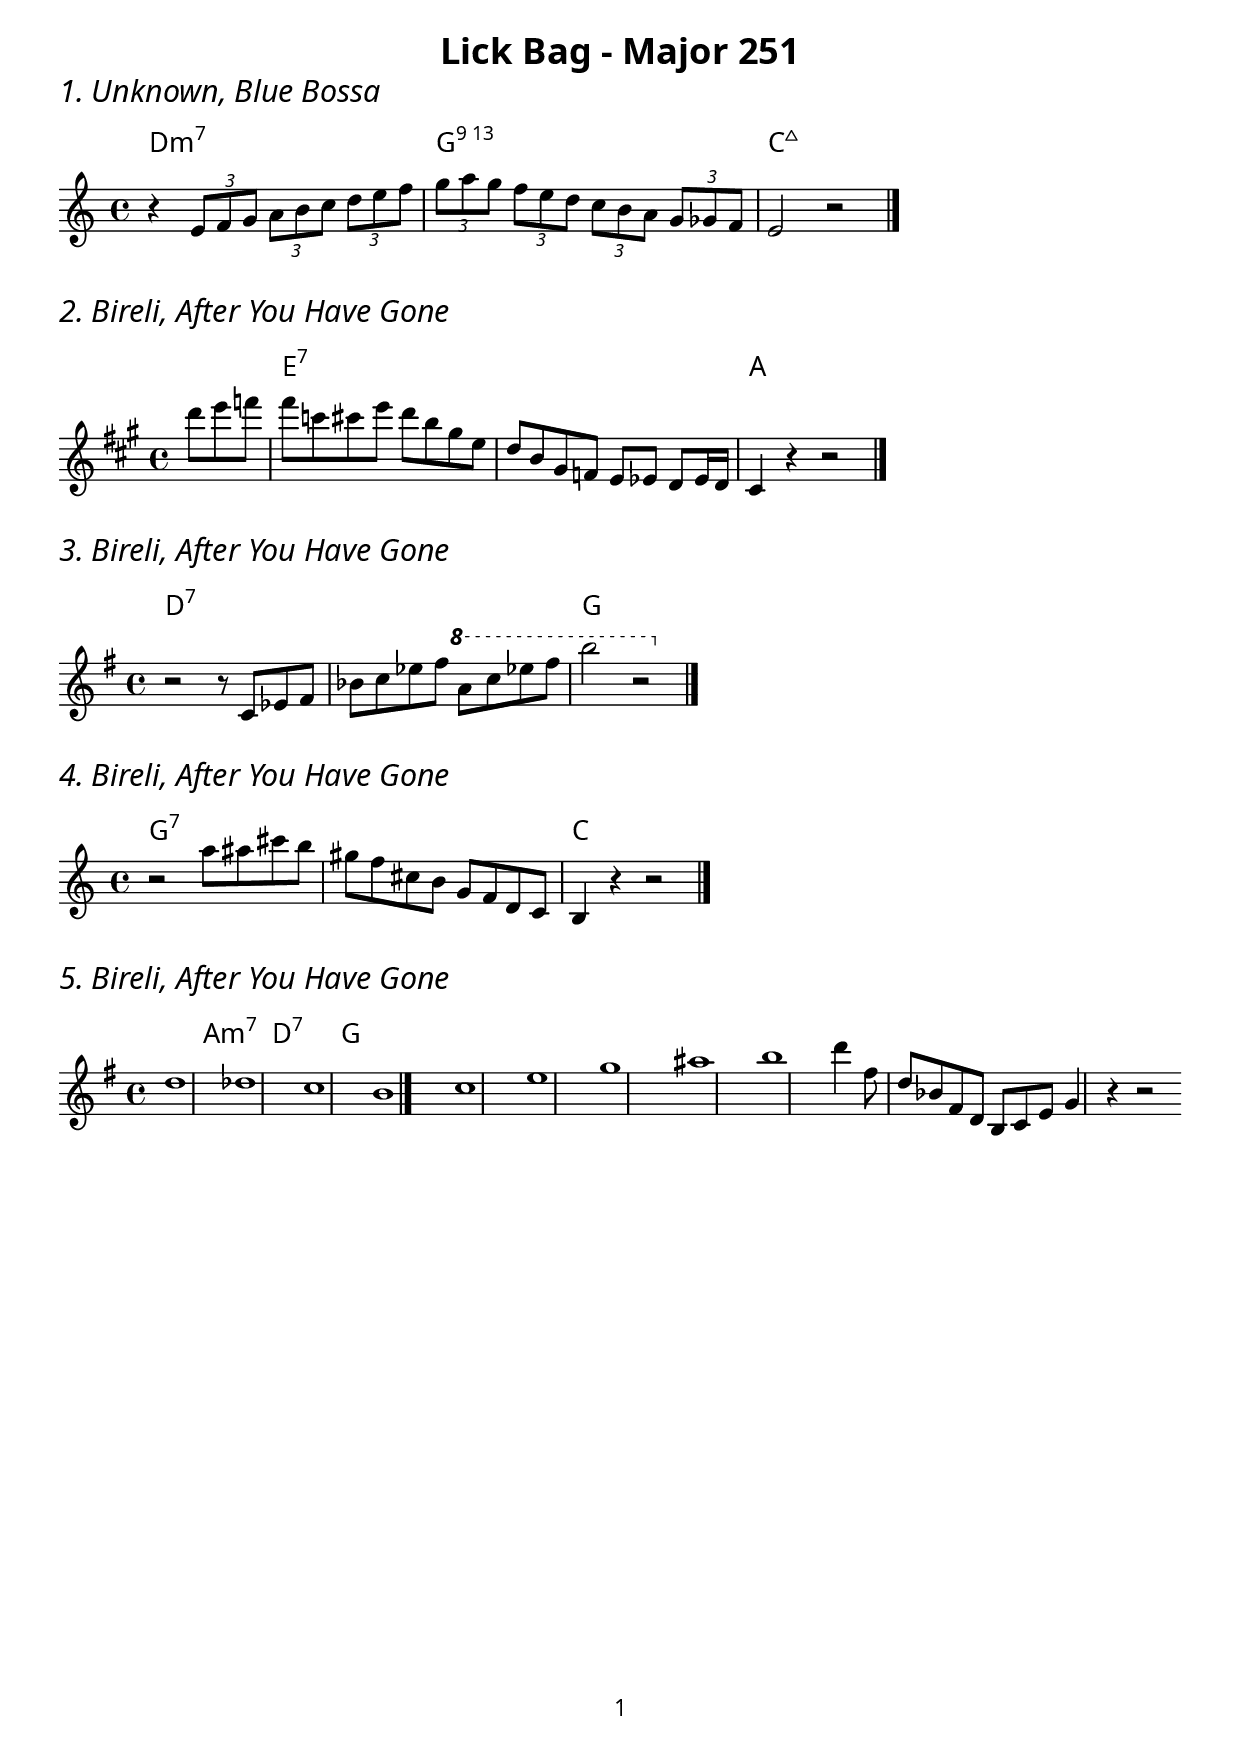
% {{{ PARAMETRI
  myTitle = "Lick Bag - Major 251"
  myTempo =  #(ly:make-moment 190 4)
% }}}

% INTESTAZIONE {{{
\version "2.18.2"

\header {
  title = \myTitle
}

\paper{  
  print-first-page-number = ##t
  oddHeaderMarkup = \markup \null
  evenHeaderMarkup = \markup \null
  oddFooterMarkup = \markup {
    \fill-line {
      \on-the-fly \print-page-number-check-first
      \fromproperty #'page:page-number-string
    }
  }
  evenFooterMarkup = \oddFooterMarkup
  myStaffSize = #20
  fonts = #(make-pango-font-tree
  "FontAwesome"
  "FontAwesome"
  "FontAwesome"
  (/ myStaffSize 20))  
  
  scoreTitleMarkup = \markup { 
    \column {
      \fill-line {
        \fontsize #2.5 \italic \fromproperty #'header:piece
        \fromproperty #'header:opus
      }
    }
  }
  
    markup-system-spacing =
    #'((basic-distance . 2)
       (padding . 2))
    
    score-markup-spacing =
    #'((basic-distance . 0)
       (padding . 4))
}

global = {
  \numericTimeSignature
  \set Score.markFormatter = #format-mark-box-alphabet
}
\layout { 
  \override Score.RehearsalMark.self-alignment-X = #LEFT
  \set chordChanges = ##t
  indent = #0
  \override VerticalAxisGroup.nonstaff-relatedstaff-spacing.padding = #2

}
%}}}

% {{{ LICK A
  temaA = {
    \time 4/4
    \key c \major
    r4 \tuplet 3/2 {e8 f g} \tuplet 3/2 {a b c} \tuplet 3/2 {d e f} | 
    \tuplet 3/2 {g a g} \tuplet 3/2 {f e d} \tuplet 3/2 {c b a} \tuplet 3/2 {g ges f} | e2 r2 |
  }
  

  accordiA = \new ChordNames{ 
    \chordmode{
      d1:m7 | g1:13 | c1:maj7 | \bar "|."
    }
  }

  lickA = \score {
    \header{ piece="1. Unknown, Blue Bossa"}
    << 
        \relative c' {\temaA}
        \accordiA
    >>    
  }
% }}}

% {{{ LICK B
  temaB = {
    \time 4/4
    \key a \major
    \partial 4. d8 e f |
    fis c cis e d b gis e | d b gis f e es d ees16 d | cis4 r4 r2 |
  }
  

  accordiB = \new ChordNames{ 
    \chordmode{
      \partial 4. s4. |
      e1:7 | e1:7 | a1 | \bar "|."
    }
  }

  lickB = \score {
    \header{ piece="2. Bireli, After You Have Gone"}
    << 
        \relative c''' {\temaB}
        \accordiB
    >>    
  }
% }}}

% {{{ LICK C
  temaC = {
    \time 4/4
    \key g \major
    r2 r8 c,8 ees fis | bes c ees fis \ottava #1 a c ees fis | b2 r2 |
  }
  

  accordiC = \new ChordNames{ 
    \chordmode{
      d1:7 | d1:7 | g1 | \bar "|."
    }
  }

  lickC = \score {
    \header{ piece="3. Bireli, After You Have Gone"}
    << 
        \relative c'' {\temaC}
        \accordiC
    >>    
  }
% }}}

% {{{ LICK D
  temaD = {
    \time 4/4
    \key c \major
    r2 a'8 ais cis b | gis f cis b g f d c | b4 r4 r2 |
  }
  

  accordiD = \new ChordNames{ 
    \chordmode{
      g1:7 | g1:7 | c1 | \bar "|."
    }
  }

  lickD = \score {
    \header{ piece="4. Bireli, After You Have Gone"}
    << 
        \relative c'' {\temaD}
        \accordiD
    >>    
  }
% }}}

% {{{ LICK E
  temaE = {
    \time 4/4
    \key g \major
    \partial 4. d des c |
    b c e g ais b d4 | fis,8 d bes fis d b c e | g4 r4 r2 | 
  }
  

  accordiE = \new ChordNames{ 
    \chordmode{
      \partial 4. s4. |
      a1:m7 | d1:7 | g1 | \bar "|."
    }
  }

  lickE = \score {
    \header{ piece="5. Bireli, After You Have Gone"}
    << 
        \relative c'' {\temaE}
        \accordiE
    >>    
  }
% }}}

% {{{ BOOKS
  \book{
    \bookOutputSuffix "C"    
    \lickA
    \lickB
    \lickC
    \lickD
    \lickE
  }
% }}}
